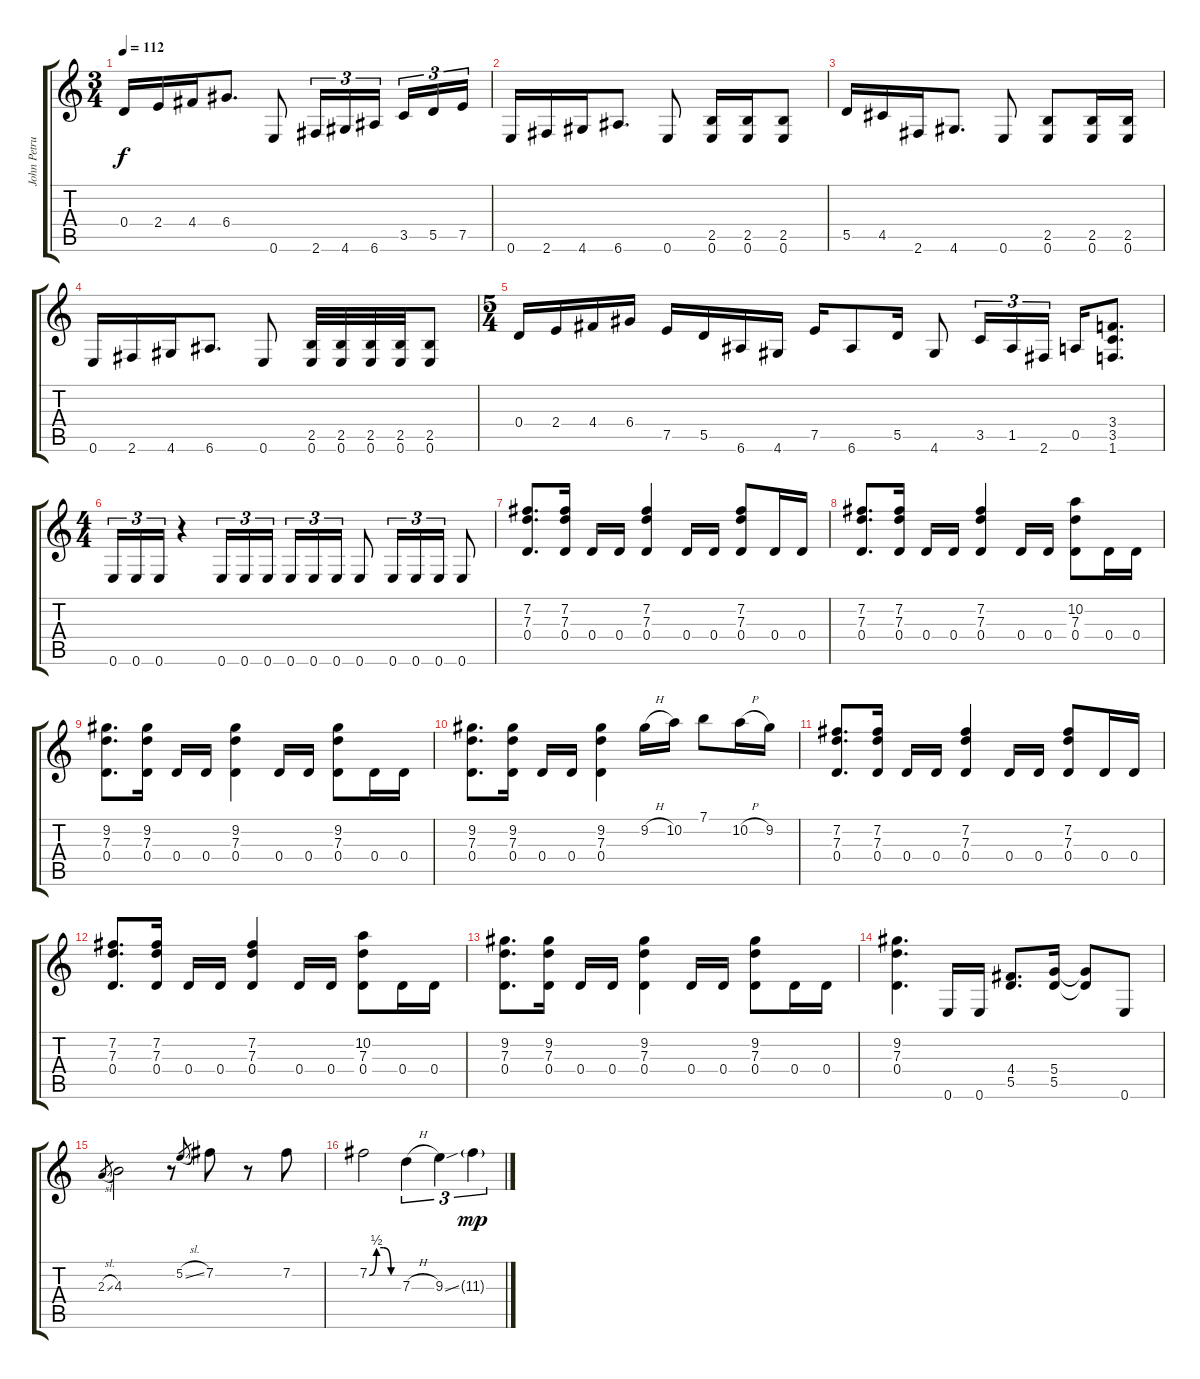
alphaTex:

\track ("John Petrucci" "John Petru") {instrument distortionguitar}
\staff {score tabs}
\tuning (E4 B3 G3 D3 A2 E2) {hide}
\ts (3 4)
\tempo 112
\clef g2
\ks c
0.4.16{dy f} 2.4.16 4.4.16 6.4.8{d} 0.6.8 2.6.16{tu (3 2)} 4.6.16{tu (3 2)} 6.6.16{tu (3 2) beam splitsecondary} 3.5.16{tu (3 2)} 5.5.16{tu (3 2)} 7.5.16{tu (3 2)} |
0.6.16 2.6.16 4.6.16 6.6.8{d} 0.6.8 (2.5 0.6).16 (2.5 0.6).16 (2.5 0.6).8 |
5.5.16 4.5.16 2.6.16 4.6.8{d} 0.6.8 (2.5 0.6).8 (2.5 0.6).16 (2.5 0.6).16 |
0.6.16 2.6.16 4.6.16 6.6.8{d} 0.6.8 (2.5 0.6).32 (2.5 0.6).32 (2.5 0.6).32 (2.5 0.6).32 (2.5 0.6).8 |
\ts (5 4)
0.4.16 2.4.16 4.4.16 6.4.16 7.5.16 5.5.16 6.6.16 4.6.16 7.5.16 6.6.8 5.5.16 4.6.8 3.5.16{tu (3 2)} 1.5.16{tu (3 2)} 2.6.16{tu (3 2)} 0.5.16 (3.4 3.5 1.6).8{d} |
\ts (4 4)
0.6.16{tu (3 2)} 0.6.16{tu (3 2)} 0.6.16{tu (3 2)} r.4 0.6.16{tu (3 2)} 0.6.16{tu (3 2)} 0.6.16{tu (3 2)} 0.6.16{tu (3 2)} 0.6.16{tu (3 2)} 0.6.16{tu (3 2)} 0.6.8 0.6.16{tu (3 2)} 0.6.16{tu (3 2)} 0.6.16{tu (3 2)} 0.6.8 |
(7.2 7.3 0.4).8{d} (7.2 7.3 0.4).16 0.4.16 0.4.16 (7.2 7.3 0.4).4 0.4.16 0.4.16 (7.2 7.3 0.4).8 0.4.16 0.4.16 |
(7.2 7.3 0.4).8{d} (7.2 7.3 0.4).16 0.4.16 0.4.16 (7.2 7.3 0.4).4 0.4.16 0.4.16 (10.2 7.3 0.4).8 0.4.16 0.4.16 |
(9.2 7.3 0.4).8{d} (9.2 7.3 0.4).16 0.4.16 0.4.16 (9.2 7.3 0.4).4 0.4.16 0.4.16 (9.2 7.3 0.4).8 0.4.16 0.4.16 |
(9.2 7.3 0.4).8{d} (9.2 7.3 0.4).16 0.4.16 0.4.16 (9.2 7.3 0.4).4 9.2{h}.16 10.2.16 7.1.8 10.2{h}.16 9.2.16 |
(7.2 7.3 0.4).8{d} (7.2 7.3 0.4).16 0.4.16 0.4.16 (7.2 7.3 0.4).4 0.4.16 0.4.16 (7.2 7.3 0.4).8 0.4.16 0.4.16 |
(7.2 7.3 0.4).8{d} (7.2 7.3 0.4).16 0.4.16 0.4.16 (7.2 7.3 0.4).4 0.4.16 0.4.16 (10.2 7.3 0.4).8 0.4.16 0.4.16 |
(9.2 7.3 0.4).8{d} (9.2 7.3 0.4).16 0.4.16 0.4.16 (9.2 7.3 0.4).4 0.4.16 0.4.16 (9.2 7.3 0.4).8 0.4.16 0.4.16 |
(9.2 7.3 0.4).4{d} 0.6.16 0.6.16 (4.4 5.5).8{d} (5.4 5.5).16 (5.4{t} 5.5{t}).8 0.6.8 |
2.3{sl}.8{gr} 4.3.2 r.8 5.2{sl}.8{gr} 7.2.8 r.8 7.2.8 |
7.2{be (custom 0 0 15 2 30 2 45 0 60 0)}.2 7.3{h}.4{tu (3 2)} 9.3{ss}.4{tu (3 2)} 11.3{g}.4{tu (3 2) dy mp}
